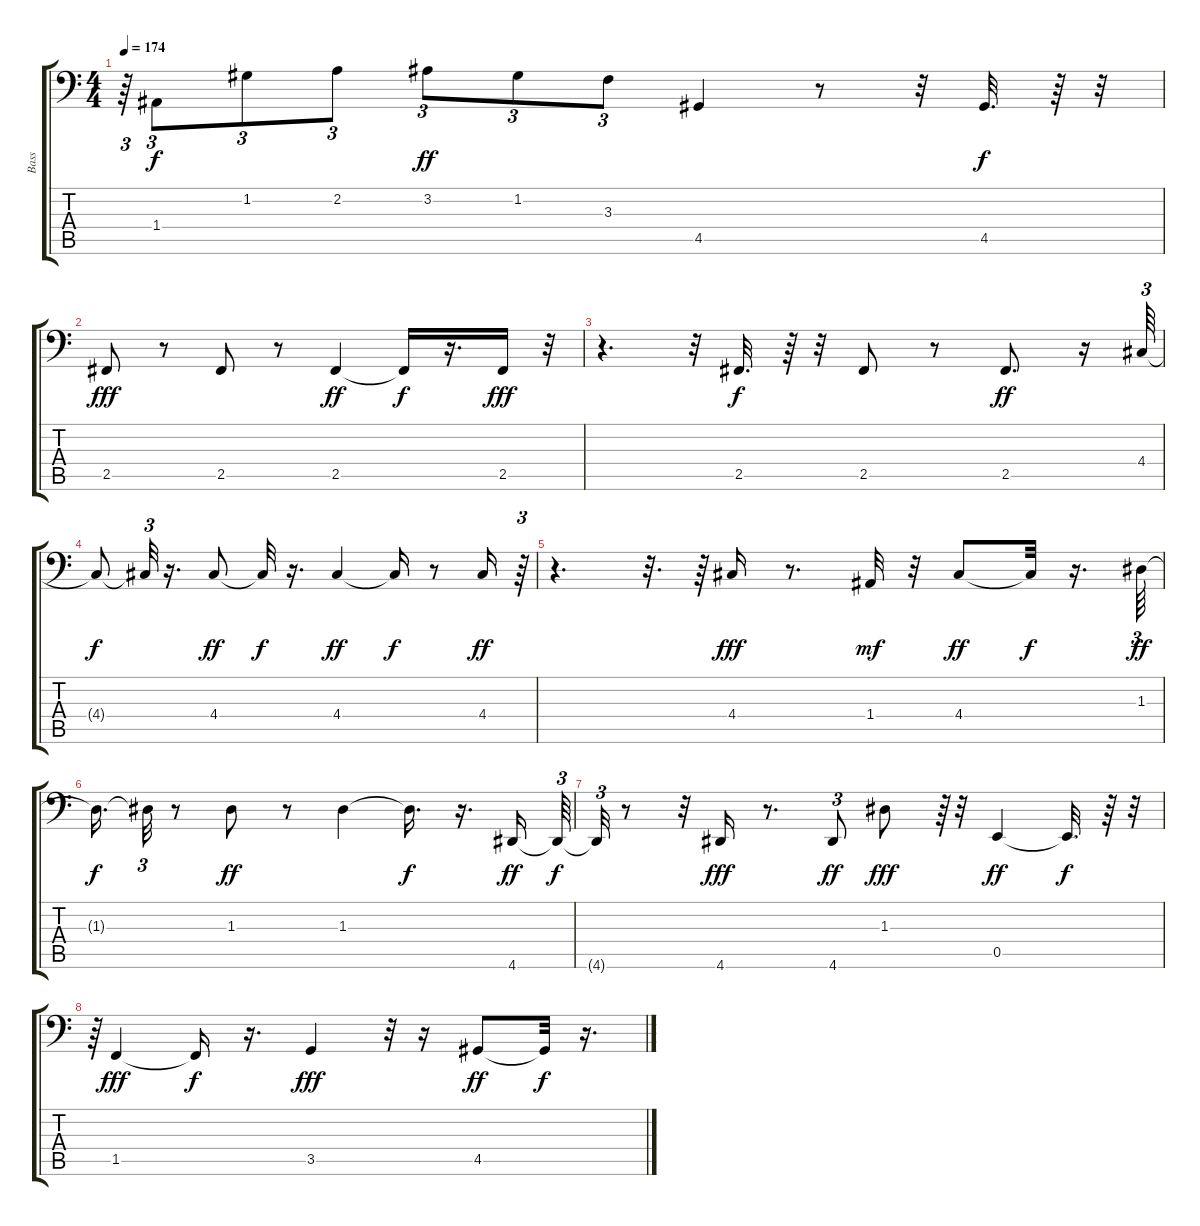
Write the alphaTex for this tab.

\track ("Bass" "Bass") {instrument electricbassfinger}
\staff {score tabs}
\tuning (C3 G2 D2 A1 E1 B0) {hide}
\ts (4 4)
\tempo 174
\clef f4
\ks c
r.64{tu (3 2) dy f} 1.4.8{tu (3 2)} 1.2.8{tu (3 2)} 2.2.8{tu (3 2)} 3.2.8{tu (3 2) dy ff} 1.2.8{tu (3 2)} 3.3.8{tu (3 2)} 4.5.4 r.8 r.32 4.5.32{d dy f} r.64 r.32 |
2.5.8{dy fff} r.8 2.5.8 r.8 2.5.4{dy ff} 2.5{t}.16{dy f} r.16{d} 2.5.16{dy fff} r.32 |
r.4{d} r.32 2.5.32{d dy f} r.64 r.32 2.5.8 r.8 2.5.8{d dy ff} r.16 4.4.64{tu (3 2)} |
4.4{t}.8{dy f} 4.4{t}.32{tu (3 2)} r.16{d} 4.4.8{dy ff} 4.4{t}.32{dy f} r.16{d} 4.4.4{dy ff} 4.4{t}.16{dy f} r.8 4.4.16{dy ff} r.64{tu (3 2)} |
r.4{d} r.32{d} r.64 4.4.16{dy fff} r.8{d} 1.4.32{dy mf} r.32 4.4.8{dy ff} 4.4{t}.32{dy f} r.16{d} 1.3.64{tu (3 2) dy ff} |
1.3{t}.16{d dy f} 1.3{t}.32{tu (3 2)} r.8 1.3.8{dy ff} r.8 1.3.4 1.3{t}.16{d dy f} r.16{d} 4.6.16{dy ff} 4.6{t}.64{tu (3 2) dy f} |
4.6{t}.32{tu (3 2)} r.8 r.32 4.6.16{dy fff} r.8{d} 4.6.8{tu (3 2) dy ff} 1.3.8{dy fff} r.64{tu (3 2)} r.32 0.5.4{dy ff} 0.5{t}.32{d dy f} r.64 r.32{tu (3 2)} |
r.64{tu (3 2)} 1.5.4{dy fff} 1.5{t}.16{dy f} r.16{d} 3.5.4{dy fff} r.32{tu (3 2)} r.16 4.5.8{dy ff} 4.5{t}.32{dy f} r.16{d}
